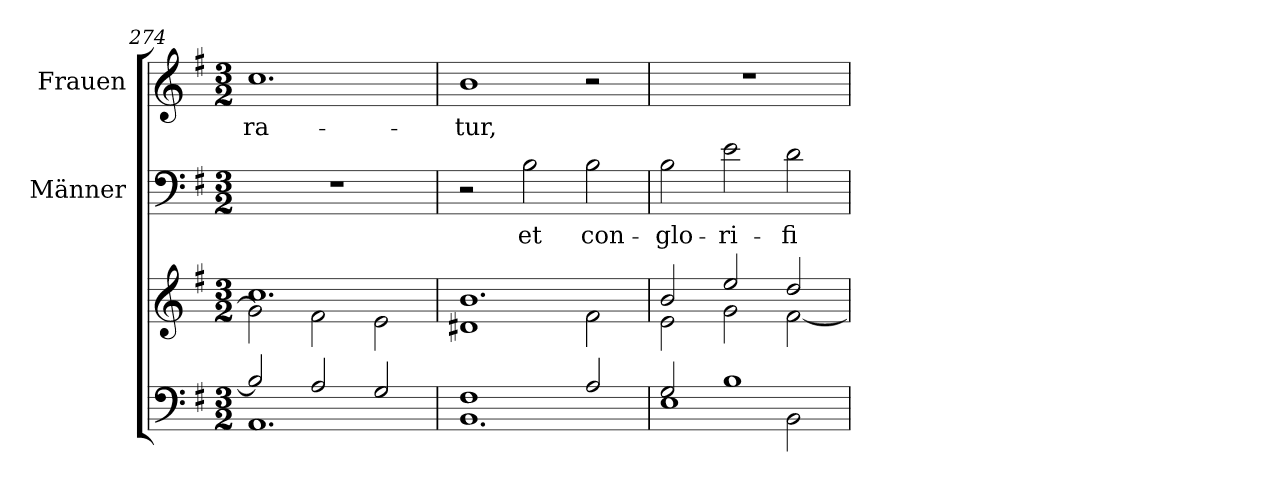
**kern	**kern	**kern	**text	**kern	**text
*part3	*part3	*part2	*part2	*part1	*part1
*staff4	*staff3	*staff2	*staff2	*staff1	*staff1
*	*	*I"Männer	*	*I"Frauen	*
*clefF4	*clefG2	*clefF4	*	*clefG2	*
*k[f#]	*k[f#]	*k[f#]	*	*k[f#]	*
*G:	*G:	*G:	*	*G:	*
*M3/2	*M3/2	*M3/2	*	*M3/2	*
=274	=274	=274	=274	=274	=274
*^	*^	*	*	*	*
!	!	!	!	!	!	!	!LO:LY:b
2B/]	1.AA	1.cc	2g\]	1.r	.	1.cc	-ra-
2A/	.	.	2f#\	.	.	.	.
2G/	.	.	2e\	.	.	.	.
=275	=275	=275	=275	=275	=275	=275	=275
!	!	!	!	!	!	!	!LO:LY:b
1F#	1.BB	1.b	1d#X	2r	.	1b	-tur,
!	!	!	!	!	!LO:LY:b	!	!
.	.	.	.	2B\	et	.	.
!	!	!	!	!	!LO:LY:b	!	!
2A/	.	.	2f#\	2B\	con-	2r	.
=276	=276	=276	=276	=276	=276	=276	=276
!	!	!	!	!	!LO:LY:b	!	!
2G/	1E	2b/	2e\	2B\	-glo-	1.r	.
!	!	!	!	!	!LO:LY:b	!	!
1B	.	2ee/	2g\	2e\	-ri-	.	.
!	!	!	!	!	!LO:LY:b	!	!
.	2BB\	2dd/	[<2f#\	2d\	-fi-	.	.
*v	*v	*	*	*	*	*	*
*	*v	*v	*	*	*	*
=	=	=	=	=	=
*-	*-	*-	*-	*-	*-
